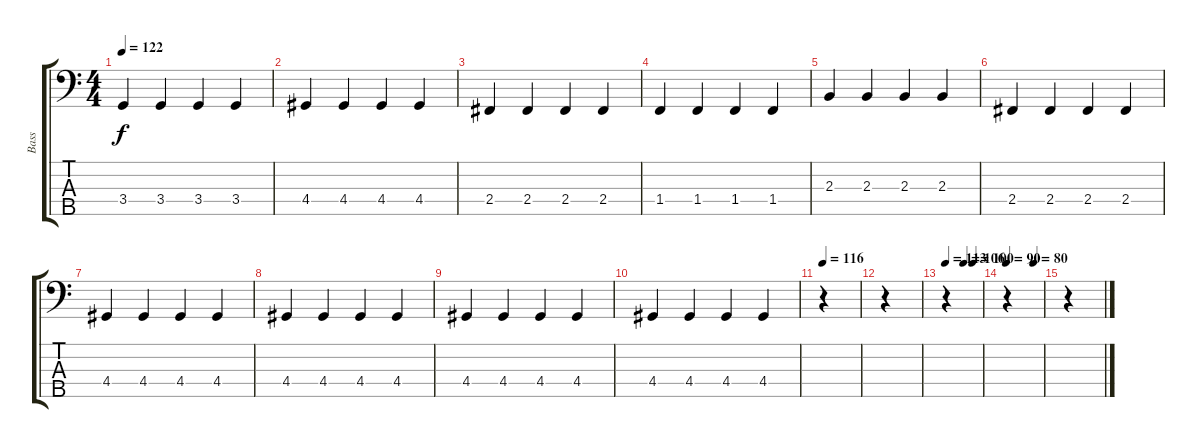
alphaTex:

\track ("Bass" "Bass") {instrument fretlessbass}
\staff {score tabs}
\tuning (G2 D2 A1 E1 B0) {hide}
\ts (4 4)
\tempo 122
\clef f4
\ks c
3.4.4{dy f} 3.4.4 3.4.4 3.4.4 |
4.4.4 4.4.4 4.4.4 4.4.4 |
2.4.4 2.4.4 2.4.4 2.4.4 |
1.4.4 1.4.4 1.4.4 1.4.4 |
2.3.4 2.3.4 2.3.4 2.3.4 |
2.4.4 2.4.4 2.4.4 2.4.4 |
4.4.4 4.4.4 4.4.4 4.4.4 |
4.4.4 4.4.4 4.4.4 4.4.4 |
4.4.4 4.4.4 4.4.4 4.4.4 |
4.4.4 4.4.4 4.4.4 4.4.4 |
\tempo 116
r.4 |
r.4 |
\tempo 113
\tempo (106 0.5)
\tempo (100 0.75)
r.4 |
\tempo 90
\tempo (80 0.75)
r.4 |
r.4
